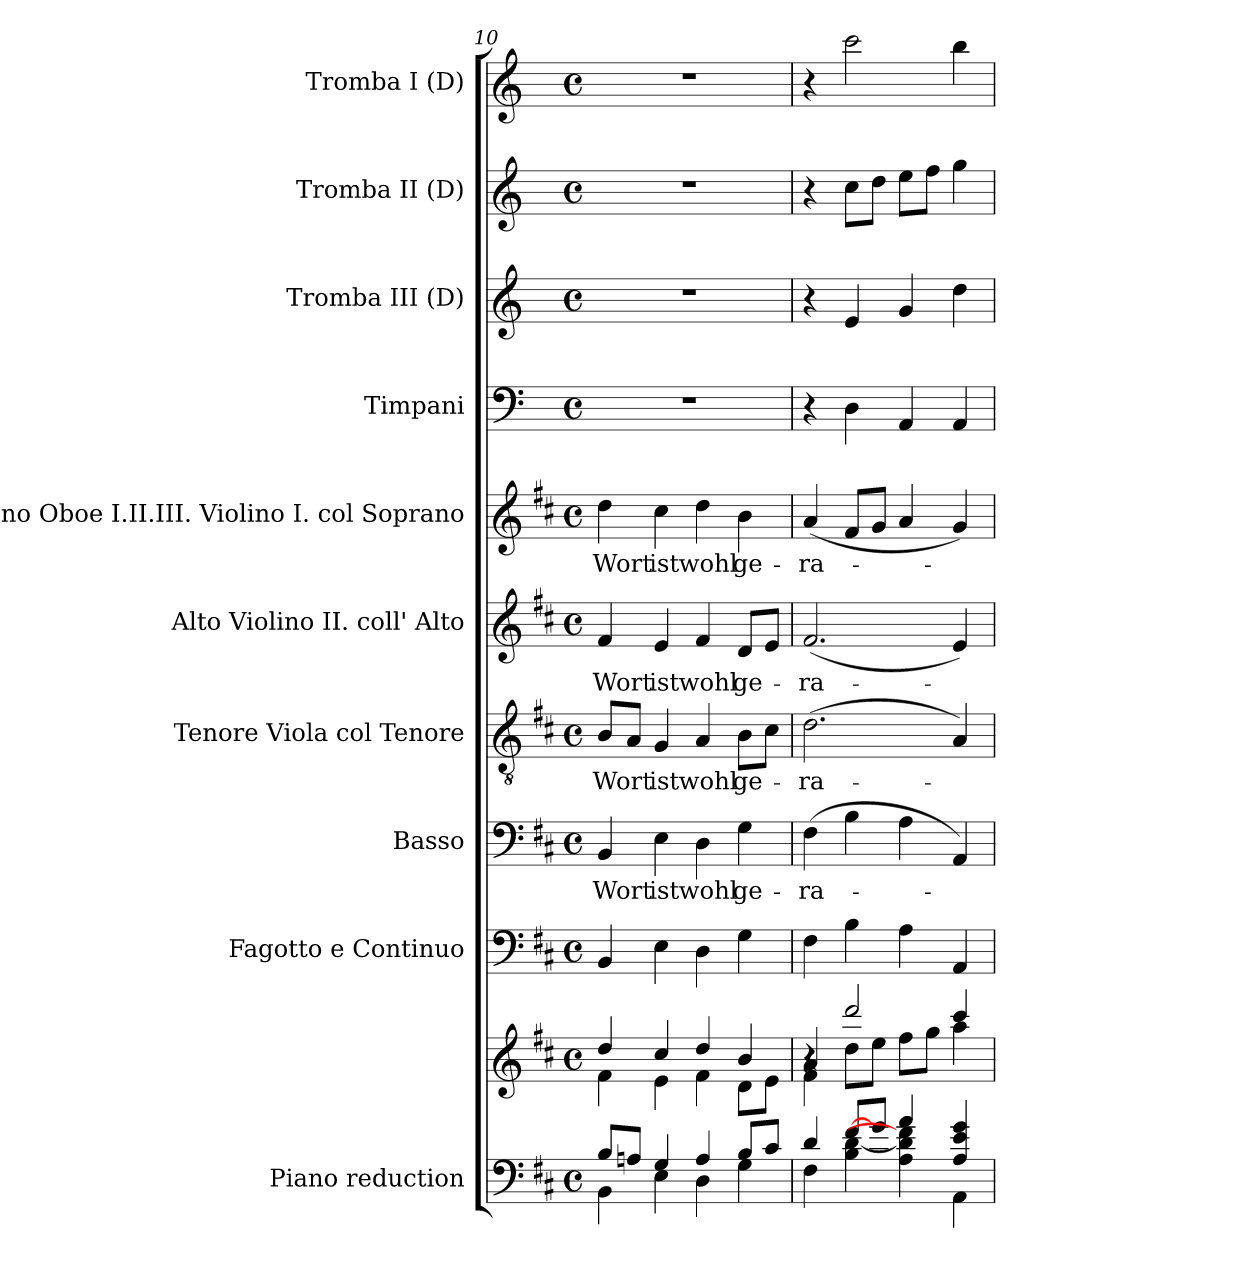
**kern	**kern	**kern	**kern	**text	**kern	**text	**kern	**text	**kern	**text	**kern	**kern	**kern	**kern
*part10	*part10	*part9	*part8	*part8	*part7	*part7	*part6	*part6	*part5	*part5	*part4	*part3	*part2	*part1
*staff11	*staff10	*staff9	*staff8	*staff8	*staff7	*staff7	*staff6	*staff6	*staff5	*staff5	*staff4	*staff3	*staff2	*staff1
*I"Piano reduction	*	*I"Fagotto e Continuo	*I"Basso	*	*I"Tenore Viola col Tenore	*	*I"Alto Violino II. coll' Alto	*	*I"Soprano Oboe I.II.III. Violino I. col Soprano	*	*I"Timpani	*I"Tromba III (D)	*I"Tromba II (D)	*I"Tromba I (D)
*I'Pno	*	*	*	*	*	*	*	*	*	*	*I'Timp	*	*	*
*clefF4	*clefG2	*clefF4	*clefF4	*	*clefGv2	*	*clefG2	*	*clefG2	*	*clefF4	*clefG2	*clefG2	*clefG2
*	*	*	*	*	*	*	*	*	*	*	*	*ITrd-1c-2	*ITrd-1c-2	*ITrd-1c-2
*k[f#c#]	*k[f#c#]	*k[f#c#]	*k[f#c#]	*	*k[f#c#]	*	*k[f#c#]	*	*k[f#c#]	*	*k[]	*k[f#c#]	*k[f#c#]	*k[f#c#]
*M4/4	*M4/4	*M4/4	*M4/4	*	*M4/4	*	*M4/4	*	*M4/4	*	*M4/4	*M4/4	*M4/4	*M4/4
*met(c)	*met(c)	*met(c)	*met(c)	*	*met(c)	*	*met(c)	*	*met(c)	*	*met(c)	*met(c)	*met(c)	*met(c)
=10	=10	=10	=10	=10	=10	=10	=10	=10	=10	=10	=10	=10	=10	=10
*^	*^	*	*	*	*	*	*	*	*	*	*	*	*	*
!	!	!	!	!	!	!LO:LY:b	!	!LO:LY:b	!	!LO:LY:b	!	!LO:LY:b	!	!	!	!
8B/L	4BB\	4dd/	4f#\	4BB/	4BB/	Wort	8B/L	Wort	4f#/	Wort	4dd\	Wort	1r	1r	1r	1r
8An/J	.	.	.	.	.	.	8A/J	.	.	.	.	.	.	.	.	.
!	!	!	!	!	!	!LO:LY:b	!	!LO:LY:b	!	!LO:LY:b	!	!LO:LY:b	!	!	!	!
4G/	4E\	4cc#/	4e\	4E\	4E\	ist	4G/	ist	4e/	ist	4cc#\	ist	.	.	.	.
!	!	!	!	!	!	!LO:LY:b	!	!LO:LY:b	!	!LO:LY:b	!	!LO:LY:b	!	!	!	!
4A/	4D\	4dd/	4f#\	4D\	4D\	wohl	4A/	wohl	4f#/	wohl	4dd\	wohl	.	.	.	.
!	!	!	!	!	!	!LO:LY:b	!	!LO:LY:b	!	!LO:LY:b	!	!LO:LY:b	!	!	!	!
8B/L	4G\	4b/	8d\L	4G\	4G\	ge-	8B\L	ge-	8d/L	ge-	4b\	ge-	.	.	.	.
8c#/J	.	.	8e\J	.	.	.	8c#\J	.	8e/J	.	.	.	.	.	.	.
=11	=11	=11	=11	=11	=11	=11	=11	=11	=11	=11	=11	=11	=11	=11	=11	=11
*	*	*	*^	*	*	*	*	*	*	*	*	*	*	*	*	*
!	!	!	!	!	!	!	!LO:LY:b	!	!LO:LY:b	!	!LO:LY:b	!	!LO:LY:b	!	!	!	!
4d/	4F#\	4r	4f#\	4a/	4F#\	(4F#\	-ra-	(2.d\	-ra-	(2.f#/	-ra-	(4a/	ra-	4r	4r	4r	4r
[<8f#/L	4B\ [4d\	2ddd/	8dd\L	4ryy	4B\	4B\	.	.	.	.	.	8f#/L	.	4D\	4f#/	8dd\L	2ddd\
8g/J	.	.	8ee\J	.	.	.	.	.	.	.	.	8g/J	.	.	.	8ee\J	.
4a/	4A\ 4d\] 4f#\]	.	8ff#\L	2ryy	4A\	4A\	.	.	.	.	.	4a/	.	4AA/	4a/	8ff#\L	.
.	.	.	8gg\J	.	.	.	.	.	.	.	.	.	.	.	.	8gg\J	.
4A/ 4e/ 4g/	4AA\	4ccc#/	4aa\	.	4AA/	4AA/)	.	4A/)	.	4e/)	.	4g/)	.	4AA/	4ee\	4aa\	4ccc#\
*v	*v	*	*	*	*	*	*	*	*	*	*	*	*	*	*	*	*
*	*v	*v	*v	*	*	*	*	*	*	*	*	*	*	*	*	*
=	=	=	=	=	=	=	=	=	=	=	=	=	=	=
*-	*-	*-	*-	*-	*-	*-	*-	*-	*-	*-	*-	*-	*-	*-
